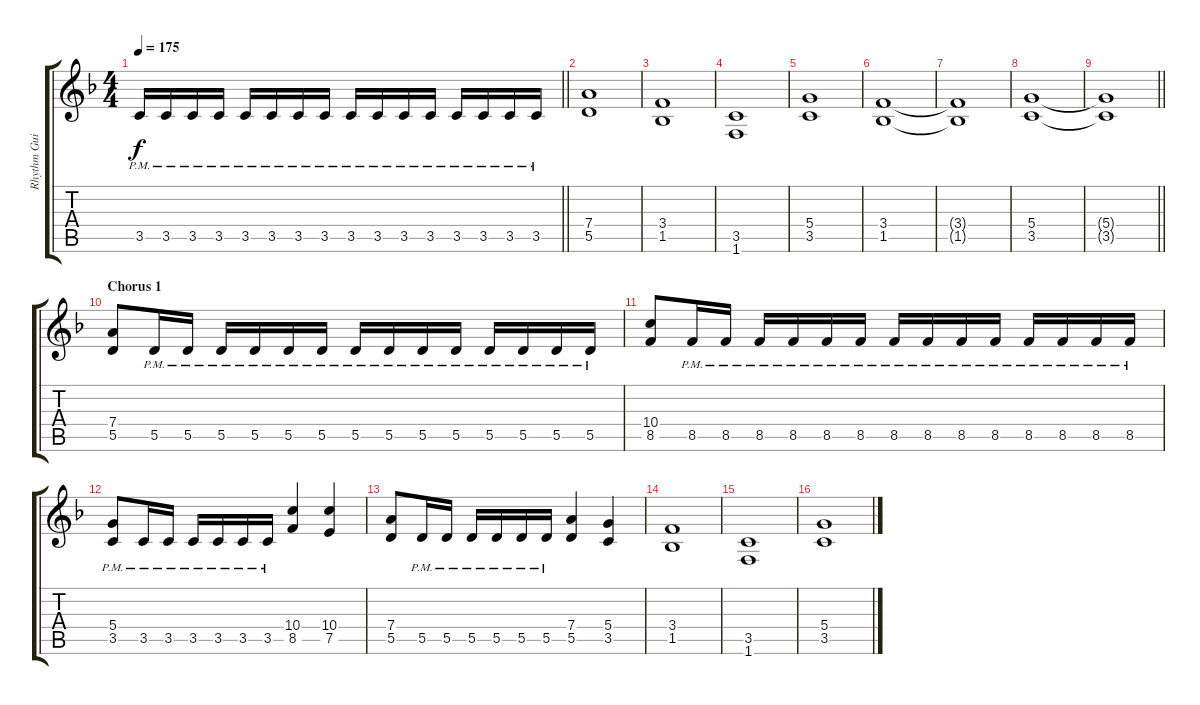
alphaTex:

\track ("Rhythm Guitar 1: Juha-Pekka Alanen" "Rhythm Gui") {instrument distortionguitar}
\staff {score tabs}
\tuning (E4 B3 G3 D3 A2 E2) {hide}
\ts (4 4)
\tempo 175
\clef g2
\barLineRight lightlight
\ks dminor
3.5{pm}.16{dy f} 3.5{pm}.16 3.5{pm}.16 3.5{pm}.16 3.5{pm}.16 3.5{pm}.16 3.5{pm}.16 3.5{pm}.16 3.5{pm}.16 3.5{pm}.16 3.5{pm}.16 3.5{pm}.16 3.5{pm}.16 3.5{pm}.16 3.5{pm}.16 3.5{pm}.16 |
(7.4 5.5).1 |
(3.4 1.5).1 |
(3.5 1.6).1 |
(5.4 3.5).1 |
(3.4 1.5).1 |
(3.4{t} 1.5{t}).1 |
(5.4 3.5).1 |
\barLineRight lightlight
(5.4{t} 3.5{t}).1 |
\section ("" "Chorus 1")
(7.4 5.5).8 5.5{pm}.16 5.5{pm}.16 5.5{pm}.16 5.5{pm}.16 5.5{pm}.16 5.5{pm}.16 5.5{pm}.16 5.5{pm}.16 5.5{pm}.16 5.5{pm}.16 5.5{pm}.16 5.5{pm}.16 5.5{pm}.16 5.5{pm}.16 |
(10.4 8.5).8 8.5{pm}.16 8.5{pm}.16 8.5{pm}.16 8.5{pm}.16 8.5{pm}.16 8.5{pm}.16 8.5{pm}.16 8.5{pm}.16 8.5{pm}.16 8.5{pm}.16 8.5{pm}.16 8.5{pm}.16 8.5{pm}.16 8.5{pm}.16 |
(5.4 3.5{pm}).8 3.5{pm}.16 3.5{pm}.16 3.5{pm}.16 3.5{pm}.16 3.5{pm}.16 3.5{pm}.16 (10.4 8.5).4 (10.4 7.5).4 |
(7.4 5.5).8 5.5{pm}.16 5.5{pm}.16 5.5{pm}.16 5.5{pm}.16 5.5{pm}.16 5.5{pm}.16 (7.4 5.5).4 (5.4 3.5).4 |
(3.4 1.5).1 |
(3.5 1.6).1 |
(5.4 3.5).1
